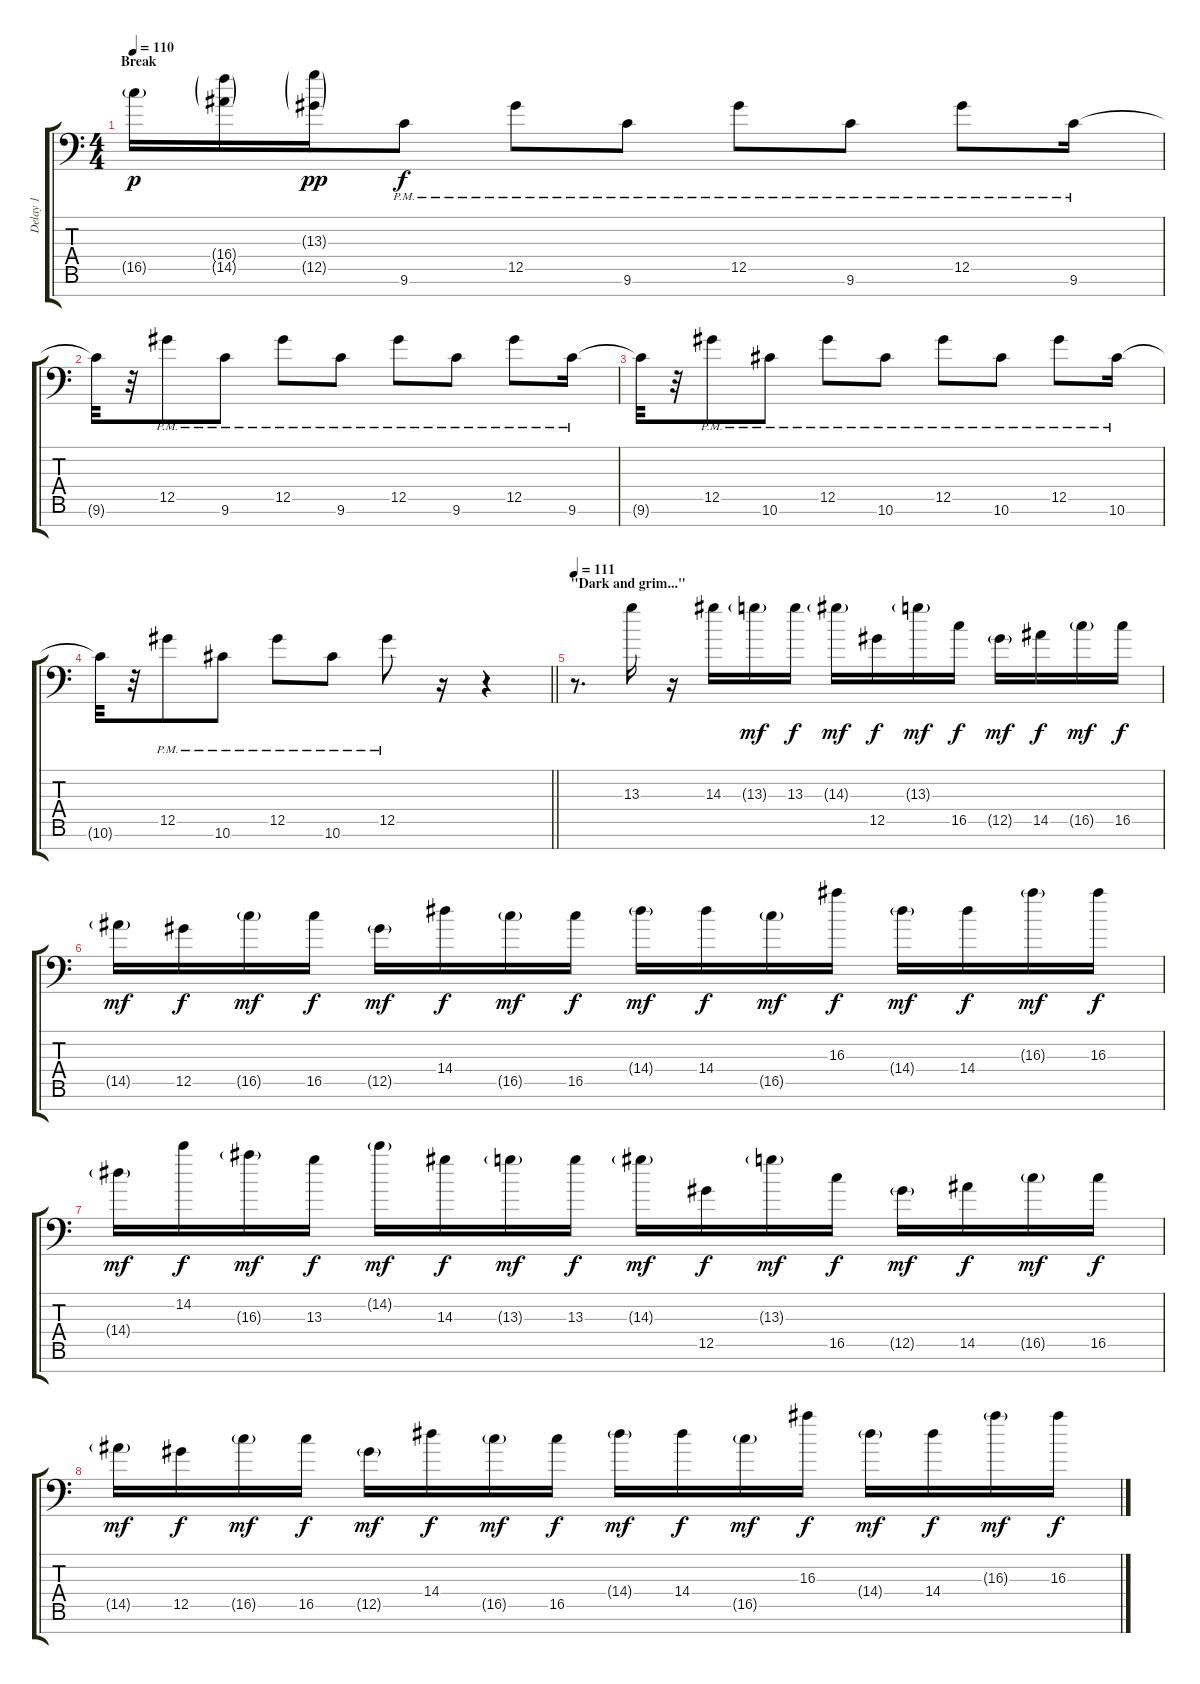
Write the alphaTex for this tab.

\track ("Delay 1" "Delay 1") {instrument distortionguitar}
\staff {score tabs}
\tuning (Eb4 Bb3 Gb3 Db3 Ab2 Eb2 Ab1) {hide}
\ts (4 4)
\section ("" "Break")
\tempo 110
\clef f4
\ks c
16.5{g}.16{dy p} (16.4{g} 14.5{g}).16 (13.3{g} 12.5{g}).16{dy pp} 9.6{pm}.8{dy f volume 7 balance 16 instrument distortionguitar} 12.5{pm}.8 9.6{pm}.8 12.5{pm}.8 9.6{pm}.8 12.5{pm}.8 9.6{pm}.16 |
9.6{t}.32 r.32 12.5{pm}.8 9.6{pm}.8 12.5{pm}.8 9.6{pm}.8 12.5{pm}.8 9.6{pm}.8 12.5{pm}.8 9.6{pm}.16 |
9.6{t}.32 r.32 12.5{pm}.8 10.6{pm}.8 12.5{pm}.8 10.6{pm}.8 12.5{pm}.8 10.6{pm}.8 12.5{pm}.8 10.6{pm}.16 |
\barLineRight lightlight
10.6{t}.32 r.32 12.5{pm}.8 10.6{pm}.8 12.5{pm}.8 10.6{pm}.8 12.5{pm}.8 r.16 r.4 |
\section ("" "\"Dark and grim...\"")
\tempo 111
r.8{d volume 8 balance 8} 13.3.16 r.16 14.3.16 13.3{g}.16{dy mf} 13.3.16{dy f} 14.3{g}.16{dy mf} 12.5.16{dy f} 13.3{g}.16{dy mf} 16.5.16{dy f} 12.5{g}.16{dy mf} 14.5.16{dy f} 16.5{g}.16{dy mf} 16.5.16{dy f} |
14.5{g}.16{dy mf} 12.5.16{dy f} 16.5{g}.16{dy mf} 16.5.16{dy f} 12.5{g}.16{dy mf} 14.4.16{dy f} 16.5{g}.16{dy mf} 16.5.16{dy f} 14.4{g}.16{dy mf} 14.4.16{dy f} 16.5{g}.16{dy mf} 16.3.16{dy f} 14.4{g}.16{dy mf} 14.4.16{dy f} 16.3{g}.16{dy mf} 16.3.16{dy f} |
14.4{g}.16{dy mf} 14.2.16{dy f} 16.3{g}.16{dy mf} 13.3.16{dy f} 14.2{g}.16{dy mf} 14.3.16{dy f} 13.3{g}.16{dy mf} 13.3.16{dy f} 14.3{g}.16{dy mf} 12.5.16{dy f} 13.3{g}.16{dy mf} 16.5.16{dy f} 12.5{g}.16{dy mf} 14.5.16{dy f} 16.5{g}.16{dy mf} 16.5.16{dy f} |
14.5{g}.16{dy mf} 12.5.16{dy f} 16.5{g}.16{dy mf} 16.5.16{dy f} 12.5{g}.16{dy mf} 14.4.16{dy f} 16.5{g}.16{dy mf} 16.5.16{dy f} 14.4{g}.16{dy mf} 14.4.16{dy f} 16.5{g}.16{dy mf} 16.3.16{dy f} 14.4{g}.16{dy mf} 14.4.16{dy f} 16.3{g}.16{dy mf} 16.3.16{dy f}
